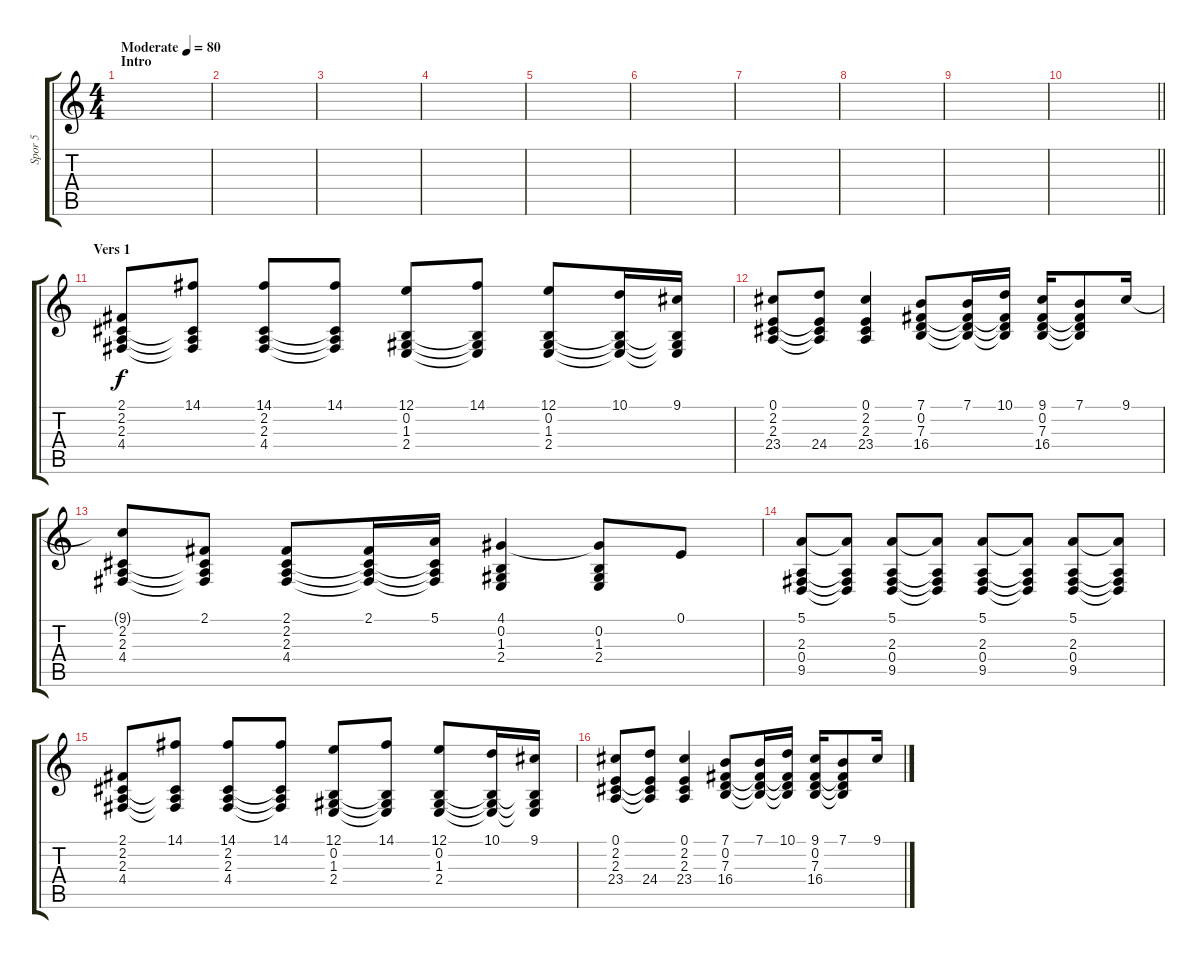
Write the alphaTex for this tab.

\track ("Spor 5" "Spor 5") {instrument acousticgrandpiano}
\staff {score tabs}
\tuning (E4 B3 G3 D3 A2 D2) {hide}
\ts (4 4)
\section ("" "Intro")
\tempo (80 "Moderate")
\clef g2
\ks c
|
|
|
|
|
|
|
|
|
\barLineRight lightlight
|
\section ("" "Vers 1")
(2.1 2.2 2.3 4.4).8 (14.1 2.2{t} 2.3{t} 4.4{t}).8 (14.1 2.2 2.3 4.4).8 (14.1 2.2{t} 2.3{t} 4.4{t}).8 (12.1 0.2 1.3 2.4).8 (14.1 0.2{t} 1.3{t} 2.4{t}).8 (12.1 0.2 1.3 2.4).8 (10.1 0.2{t} 1.3{t} 2.4{t}).16 (9.1 0.2{t} 1.3{t} 2.4{t}).16 |
(0.1 2.2 2.3 23.4).8 (0.1{t} 2.2{t} 2.3{t} 24.4).8 (0.1 2.2 2.3 23.4).4 (7.1 0.2 7.3 16.4).8 (7.1 0.2{t} 7.3{t} 16.4{t}).16 (10.1 0.2{t} 7.3{t} 16.4{t}).16 (9.1 0.2 7.3 16.4).16 (7.1 0.2{t} 7.3{t} 16.4{t}).8 9.1.16 |
(9.1{t} 2.2 2.3 4.4).8 (2.1 2.2{t} 2.3{t} 4.4{t}).8 (2.1 2.2 2.3 4.4).8 (2.1 2.2{t} 2.3{t} 4.4{t}).16 (5.1 2.2{t} 2.3{t} 4.4{t}).16 (4.1 0.2 1.3 2.4).4 (4.1{t} 0.2 1.3 2.4).8 0.1.8 |
(5.1 2.3 0.4 9.5).8 (5.1{t} 2.3{t} 0.4{t} 9.5{t}).8 (5.1 2.3 0.4 9.5).8 (5.1{t} 2.3{t} 0.4{t} 9.5{t}).8 (5.1 2.3 0.4 9.5).8 (5.1{t} 2.3{t} 0.4{t} 9.5{t}).8 (5.1 2.3 0.4 9.5).8 (5.1{t} 2.3{t} 0.4{t} 9.5{t}).8 |
(2.1 2.2 2.3 4.4).8 (14.1 2.2{t} 2.3{t} 4.4{t}).8 (14.1 2.2 2.3 4.4).8 (14.1 2.2{t} 2.3{t} 4.4{t}).8 (12.1 0.2 1.3 2.4).8 (14.1 0.2{t} 1.3{t} 2.4{t}).8 (12.1 0.2 1.3 2.4).8 (10.1 0.2{t} 1.3{t} 2.4{t}).16 (9.1 0.2{t} 1.3{t} 2.4{t}).16 |
(0.1 2.2 2.3 23.4).8 (0.1{t} 2.2{t} 2.3{t} 24.4).8 (0.1 2.2 2.3 23.4).4 (7.1 0.2 7.3 16.4).8 (7.1 0.2{t} 7.3{t} 16.4{t}).16 (10.1 0.2{t} 7.3{t} 16.4{t}).16 (9.1 0.2 7.3 16.4).16 (7.1 0.2{t} 7.3{t} 16.4{t}).8 9.1.16
